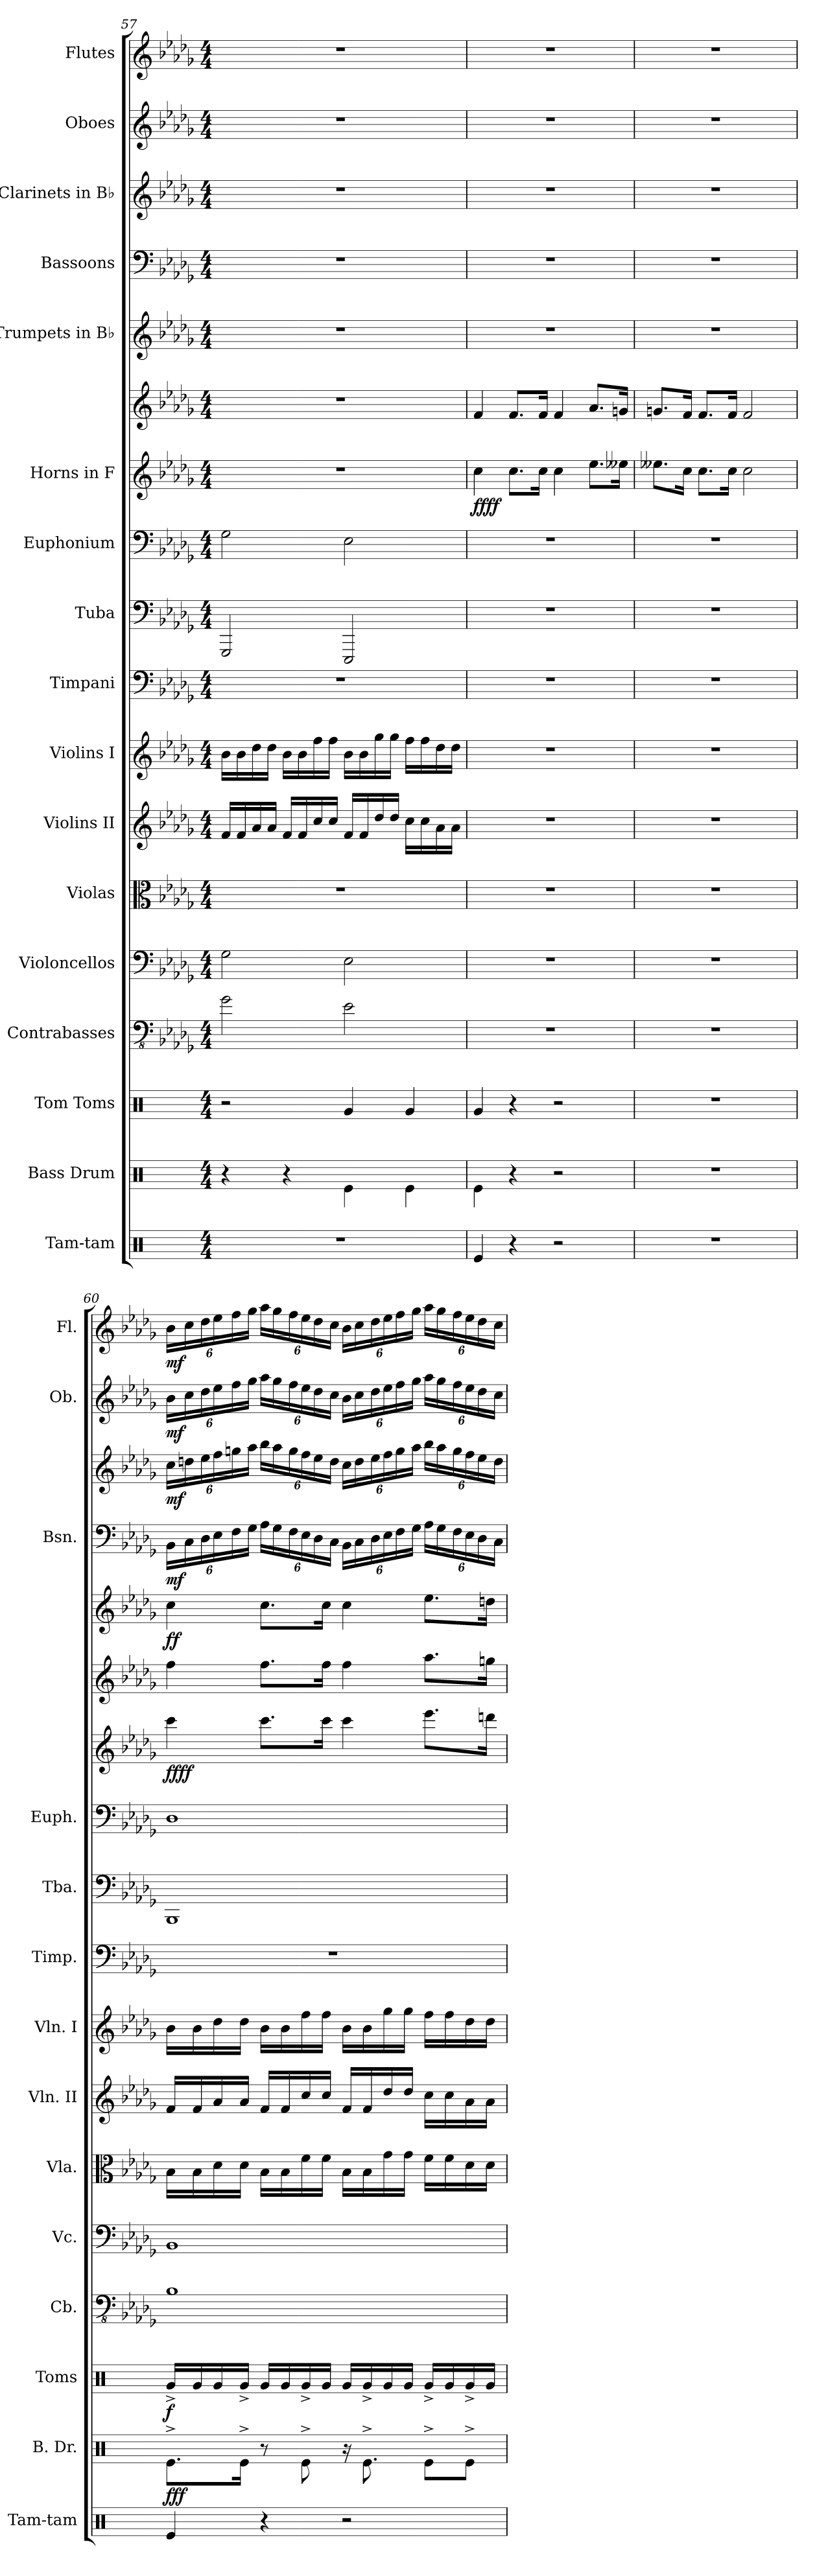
**kern	**kern	**dynam	**kern	**dynam	**kern	**kern	**kern	**kern	**kern	**kern	**kern	**kern	**kern	**kern	**dynam	**kern	**dynam	**kern	**dynam	**kern	**dynam	**kern	**dynam	**kern	**dynam
*part17	*part16	*part16	*part15	*part15	*part14	*part13	*part12	*part11	*part10	*part9	*part8	*part7	*part6	*part6	*part6	*part5	*part5	*part4	*part4	*part3	*part3	*part2	*part2	*part1	*part1
*staff18	*staff17	*staff17	*staff16	*staff16	*staff15	*staff14	*staff13	*staff12	*staff11	*staff10	*staff9	*staff8	*staff7	*staff6	*staff6/7	*staff5	*staff5	*staff4	*staff4	*staff3	*staff3	*staff2	*staff2	*staff1	*staff1
*I"Tam-tam	*I"Bass Drum	*	*I"Tom Toms	*	*I"Contrabasses	*I"Violoncellos	*I"Violas	*I"Violins II	*I"Violins I	*I"Timpani	*I"Tuba	*I"Euphonium	*I"Horns in F	*	*	*I"Trumpets in B♭	*	*I"Bassoons	*	*I"Clarinets in B♭	*	*I"Oboes	*	*I"Flutes	*
*I'Tam-tam	*I'B. Dr.	*	*I'Toms	*	*I'Cb.	*I'Vc.	*I'Vla.	*I'Vln. II	*I'Vln. I	*I'Timp.	*I'Tba.	*I'Euph.	*	*	*	*	*	*I'Bsn.	*	*	*	*I'Ob.	*	*I'Fl.	*
!!LO:PB:g=z
*clefX	*clefX	*	*clefX	*	*clefFv4	*clefF4	*clefC3	*clefG2	*clefG2	*clefF4	*clefF4	*clefF4	*clefG2	*clefG2	*	*clefG2	*	*clefF4	*	*clefG2	*	*clefG2	*	*clefG2	*
*	*	*	*	*	*ITrd7c12	*	*	*	*	*	*	*	*ITrd4c7	*ITrd4c7	*	*ITrd1c2	*	*	*	*ITrd1c2	*	*	*	*	*
*k[]	*k[]	*	*k[]	*	*k[b-e-a-d-g-]	*k[b-e-a-d-g-]	*k[b-e-a-d-g-]	*k[b-e-a-d-g-]	*k[b-e-a-d-g-]	*k[b-e-a-d-g-]	*k[b-e-a-d-g-]	*k[b-e-a-d-g-]	*k[b-e-a-d-g-c-]	*k[b-e-a-d-g-c-]	*	*k[b-e-a-d-g-c-f-]	*	*k[b-e-a-d-g-]	*	*k[b-e-a-d-g-c-f-]	*	*k[b-e-a-d-g-]	*	*k[b-e-a-d-g-]	*
*M4/4	*M4/4	*	*M4/4	*	*M4/4	*M4/4	*M4/4	*M4/4	*M4/4	*M4/4	*M4/4	*M4/4	*M4/4	*M4/4	*	*M4/4	*	*M4/4	*	*M4/4	*	*M4/4	*	*M4/4	*
=57	=57	=57	=57	=57	=57	=57	=57	=57	=57	=57	=57	=57	=57	=57	=57	=57	=57	=57	=57	=57	=57	=57	=57	=57	=57
1r	4r	.	2r	.	2GG-\	2G-\	1r	16f/LL	16b-\LL	1r	2GGG-/	2G-\	1r	1r	.	1r	.	1r	.	1r	.	1r	.	1r	.
.	.	.	.	.	.	.	.	16f/	16b-\	.	.	.	.	.	.	.	.	.	.	.	.	.	.	.	.
.	.	.	.	.	.	.	.	16a-/	16dd-\	.	.	.	.	.	.	.	.	.	.	.	.	.	.	.	.
.	.	.	.	.	.	.	.	16a-/JJ	16dd-\JJ	.	.	.	.	.	.	.	.	.	.	.	.	.	.	.	.
.	4r	.	.	.	.	.	.	16f/LL	16b-\LL	.	.	.	.	.	.	.	.	.	.	.	.	.	.	.	.
.	.	.	.	.	.	.	.	16f/	16b-\	.	.	.	.	.	.	.	.	.	.	.	.	.	.	.	.
.	.	.	.	.	.	.	.	16cc/	16ff\	.	.	.	.	.	.	.	.	.	.	.	.	.	.	.	.
.	.	.	.	.	.	.	.	16cc/JJ	16ff\JJ	.	.	.	.	.	.	.	.	.	.	.	.	.	.	.	.
.	4Re\	.	4Rg/	.	2EE-\	2E-\	.	16f/LL	16b-\LL	.	2EEE-/	2E-\	.	.	.	.	.	.	.	.	.	.	.	.	.
.	.	.	.	.	.	.	.	16f/	16b-\	.	.	.	.	.	.	.	.	.	.	.	.	.	.	.	.
.	.	.	.	.	.	.	.	16dd-/	16gg-\	.	.	.	.	.	.	.	.	.	.	.	.	.	.	.	.
.	.	.	.	.	.	.	.	16dd-/JJ	16gg-\JJ	.	.	.	.	.	.	.	.	.	.	.	.	.	.	.	.
.	4Re\	.	4Rg/	.	.	.	.	16cc\LL	16ff\LL	.	.	.	.	.	.	.	.	.	.	.	.	.	.	.	.
.	.	.	.	.	.	.	.	16cc\	16ff\	.	.	.	.	.	.	.	.	.	.	.	.	.	.	.	.
.	.	.	.	.	.	.	.	16a-\	16dd-\	.	.	.	.	.	.	.	.	.	.	.	.	.	.	.	.
.	.	.	.	.	.	.	.	16a-\JJ	16dd-\JJ	.	.	.	.	.	.	.	.	.	.	.	.	.	.	.	.
=58	=58	=58	=58	=58	=58	=58	=58	=58	=58	=58	=58	=58	=58	=58	=58	=58	=58	=58	=58	=58	=58	=58	=58	=58	=58
!	!	!	!	!	!	!	!	!	!	!	!	!	!	!	!LO:DY:b=2	!	!	!	!	!	!	!	!	!	!
!	!	!	!	!	!	!	!	!	!	!	!	!	!	!	!LO:DY:n=1:b	!	!	!	!	!	!	!	!	!	!
4Re/	4Re\	.	4Rg/	.	1r	1r	1r	1r	1r	1r	1r	1r	4f\	4B-/	ff ff	1r	.	1r	.	1r	.	1r	.	1r	.
4r	4r	.	4r	.	.	.	.	.	.	.	.	.	8.f\L	8.B-/L	.	.	.	.	.	.	.	.	.	.	.
.	.	.	.	.	.	.	.	.	.	.	.	.	16f\Jk	16B-/Jk	.	.	.	.	.	.	.	.	.	.	.
2r	2r	.	2r	.	.	.	.	.	.	.	.	.	4f\	4B-/	.	.	.	.	.	.	.	.	.	.	.
.	.	.	.	.	.	.	.	.	.	.	.	.	8.a-\L	8.d-/L	.	.	.	.	.	.	.	.	.	.	.
.	.	.	.	.	.	.	.	.	.	.	.	.	16a--X\Jk	16cn/Jk	.	.	.	.	.	.	.	.	.	.	.
=59	=59	=59	=59	=59	=59	=59	=59	=59	=59	=59	=59	=59	=59	=59	=59	=59	=59	=59	=59	=59	=59	=59	=59	=59	=59
1r	1r	.	1r	.	1r	1r	1r	1r	1r	1r	1r	1r	8.a--X\L	8.cn/L	.	1r	.	1r	.	1r	.	1r	.	1r	.
.	.	.	.	.	.	.	.	.	.	.	.	.	16f\Jk	16B-/Jk	.	.	.	.	.	.	.	.	.	.	.
.	.	.	.	.	.	.	.	.	.	.	.	.	8.f\L	8.B-/L	.	.	.	.	.	.	.	.	.	.	.
.	.	.	.	.	.	.	.	.	.	.	.	.	16f\Jk	16B-/Jk	.	.	.	.	.	.	.	.	.	.	.
.	.	.	.	.	.	.	.	.	.	.	.	.	2f\	2B-/	.	.	.	.	.	.	.	.	.	.	.
!!LO:PB:g=z
=60	=60	=60	=60	=60	=60	=60	=60	=60	=60	=60	=60	=60	=60	=60	=60	=60	=60	=60	=60	=60	=60	=60	=60	=60	=60
*	*	*	*	*	*	*	*	*	*	*	*	*	*	*	*	*	*	*Xbrackettup	*	*Xbrackettup	*	*Xbrackettup	*	*Xbrackettup	*
!	!	!LO:DY:b	!	!LO:DY:b	!	!	!	!	!	!	!	!	!	!	!LO:DY:b=2	!	!	!	!	!	!	!	!	!	!
!	!	!	!	!	!	!	!	!	!	!	!	!	!	!	!LO:DY:n=1:b	!	!LO:DY:b	!	!LO:DY:b	!	!LO:DY:b	!	!LO:DY:b	!	!LO:DY:b
4Re/	8.Re^\L	fff	16Rg^/LL	f	1BBB-	1BB-	16B-\LL	16f/LL	16b-\LL	1r	1BBB-	1D-	4ff\	4b-\	ff ff	4b-\	ff	24BB-\LL	mf	24b-\LL	mf	24b-\LL	mf	24b-\LL	mf
.	.	.	.	.	.	.	.	.	.	.	.	.	.	.	.	.	.	24C\	.	24ccn\	.	24cc\	.	24cc\	.
.	.	.	16Rg/	.	.	.	16B-\	16f/	16b-\	.	.	.	.	.	.	.	.	.	.	.	.	.	.	.	.
.	.	.	.	.	.	.	.	.	.	.	.	.	.	.	.	.	.	24D-\	.	24dd-\	.	24dd-\	.	24dd-\	.
.	.	.	16Rg/	.	.	.	16d-\	16a-/	16dd-\	.	.	.	.	.	.	.	.	24E-\	.	24ee-\	.	24ee-\	.	24ee-\	.
.	.	.	.	.	.	.	.	.	.	.	.	.	.	.	.	.	.	24F\	.	24ffn\	.	24ff\	.	24ff\	.
.	16Re^\Jk	.	16Rg^/JJ	.	.	.	16d-\JJ	16a-/JJ	16dd-\JJ	.	.	.	.	.	.	.	.	.	.	.	.	.	.	.	.
.	.	.	.	.	.	.	.	.	.	.	.	.	.	.	.	.	.	24G-\JJ	.	24gg-\JJ	.	24gg-\JJ	.	24gg-\JJ	.
4r	8r	.	16Rg/LL	.	.	.	16B-\LL	16f/LL	16b-\LL	.	.	.	8.ff\L	8.b-\L	.	8.b-\L	.	24A-\LL	.	24aa-\LL	.	24aa-\LL	.	24aa-\LL	.
.	.	.	.	.	.	.	.	.	.	.	.	.	.	.	.	.	.	24G-\	.	24gg-\	.	24gg-\	.	24gg-\	.
.	.	.	16Rg/	.	.	.	16B-\	16f/	16b-\	.	.	.	.	.	.	.	.	.	.	.	.	.	.	.	.
.	.	.	.	.	.	.	.	.	.	.	.	.	.	.	.	.	.	24F\	.	24ff\	.	24ff\	.	24ff\	.
.	8Re^\	.	16Rg^/	.	.	.	16f\	16cc/	16ff\	.	.	.	.	.	.	.	.	24E-\	.	24ee-\	.	24ee-\	.	24ee-\	.
.	.	.	.	.	.	.	.	.	.	.	.	.	.	.	.	.	.	24D-\	.	24dd-\	.	24dd-\	.	24dd-\	.
.	.	.	16Rg/JJ	.	.	.	16f\JJ	16cc/JJ	16ff\JJ	.	.	.	16ff\Jk	16b-\Jk	.	16b-\Jk	.	.	.	.	.	.	.	.	.
.	.	.	.	.	.	.	.	.	.	.	.	.	.	.	.	.	.	24C\JJ	.	24cc\JJ	.	24cc\JJ	.	24cc\JJ	.
2r	16r	.	16Rg/LL	.	.	.	16B-\LL	16f/LL	16b-\LL	.	.	.	4ff\	4b-\	.	4b-\	.	24BB-\LL	.	24b-\LL	.	24b-\LL	.	24b-\LL	.
.	.	.	.	.	.	.	.	.	.	.	.	.	.	.	.	.	.	24C\	.	24cc\	.	24cc\	.	24cc\	.
.	8.Re^\	.	16Rg^/	.	.	.	16B-\	16f/	16b-\	.	.	.	.	.	.	.	.	.	.	.	.	.	.	.	.
.	.	.	.	.	.	.	.	.	.	.	.	.	.	.	.	.	.	24D-\	.	24dd-\	.	24dd-\	.	24dd-\	.
.	.	.	16Rg/	.	.	.	16g-\	16dd-/	16gg-\	.	.	.	.	.	.	.	.	24E-\	.	24ee-\	.	24ee-\	.	24ee-\	.
.	.	.	.	.	.	.	.	.	.	.	.	.	.	.	.	.	.	24F\	.	24ff\	.	24ff\	.	24ff\	.
.	.	.	16Rg/JJ	.	.	.	16g-\JJ	16dd-/JJ	16gg-\JJ	.	.	.	.	.	.	.	.	.	.	.	.	.	.	.	.
.	.	.	.	.	.	.	.	.	.	.	.	.	.	.	.	.	.	24G-\JJ	.	24gg-\JJ	.	24gg-\JJ	.	24gg-\JJ	.
.	8Re^\L	.	16Rg^/LL	.	.	.	16f\LL	16cc\LL	16ff\LL	.	.	.	8.aa-\L	8.dd-\L	.	8.dd-\L	.	24A-\LL	.	24aa-\LL	.	24aa-\LL	.	24aa-\LL	.
.	.	.	.	.	.	.	.	.	.	.	.	.	.	.	.	.	.	24G-\	.	24gg-\	.	24gg-\	.	24gg-\	.
.	.	.	16Rg/	.	.	.	16f\	16cc\	16ff\	.	.	.	.	.	.	.	.	.	.	.	.	.	.	.	.
.	.	.	.	.	.	.	.	.	.	.	.	.	.	.	.	.	.	24F\	.	24ff\	.	24ff\	.	24ff\	.
.	8Re^\J	.	16Rg^/	.	.	.	16d-\	16a-\	16dd-\	.	.	.	.	.	.	.	.	24E-\	.	24ee-\	.	24ee-\	.	24ee-\	.
.	.	.	.	.	.	.	.	.	.	.	.	.	.	.	.	.	.	24D-\	.	24dd-\	.	24dd-\	.	24dd-\	.
.	.	.	16Rg/JJ	.	.	.	16d-\JJ	16a-\JJ	16dd-\JJ	.	.	.	16ggn\Jk	16ccn\Jk	.	16ccn\Jk	.	.	.	.	.	.	.	.	.
.	.	.	.	.	.	.	.	.	.	.	.	.	.	.	.	.	.	24C\JJ	.	24cc\JJ	.	24cc\JJ	.	24cc\JJ	.
=	=	=	=	=	=	=	=	=	=	=	=	=	=	=	=	=	=	=	=	=	=	=	=	=	=
*-	*-	*-	*-	*-	*-	*-	*-	*-	*-	*-	*-	*-	*-	*-	*-	*-	*-	*-	*-	*-	*-	*-	*-	*-	*-
